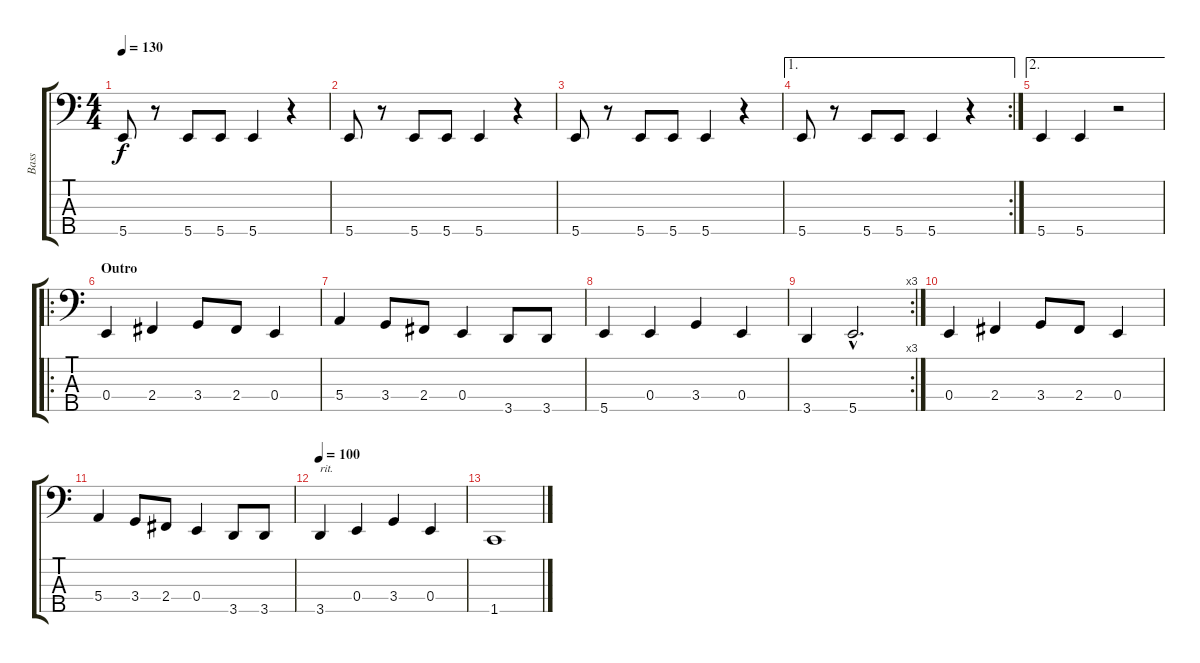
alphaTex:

\track ("Bass" "Bass") {instrument electricbassfinger}
\staff {score tabs}
\tuning (G2 D2 A1 E1 B0) {hide}
\ts (4 4)
\tempo 130
\clef f4
\ks c
5.5.8{dy f} r.8 5.5.8 5.5.8 5.5.4 r.4 |
5.5.8 r.8 5.5.8 5.5.8 5.5.4 r.4 |
5.5.8 r.8 5.5.8 5.5.8 5.5.4 r.4 |
\ae 1
\rc 2
5.5.8 r.8 5.5.8 5.5.8 5.5.4 r.4 |
\ae 2
5.5.4 5.5.4 r.2 |
\ro
\section ("" "Outro")
0.4.4 2.4.4 3.4.8 2.4.8 0.4.4 |
5.4.4 3.4.8 2.4.8 0.4.4 3.5.8 3.5.8 |
5.5.4 0.4.4 3.4.4 0.4.4 |
\rc 3
3.5.4 5.5{hac}.2{d} |
0.4.4 2.4.4 3.4.8 2.4.8 0.4.4 |
5.4.4 3.4.8 2.4.8 0.4.4 3.5.8 3.5.8 |
\tempo 100
3.5.4{txt "rit."} 0.4.4 3.4.4 0.4.4 |
1.5.1
